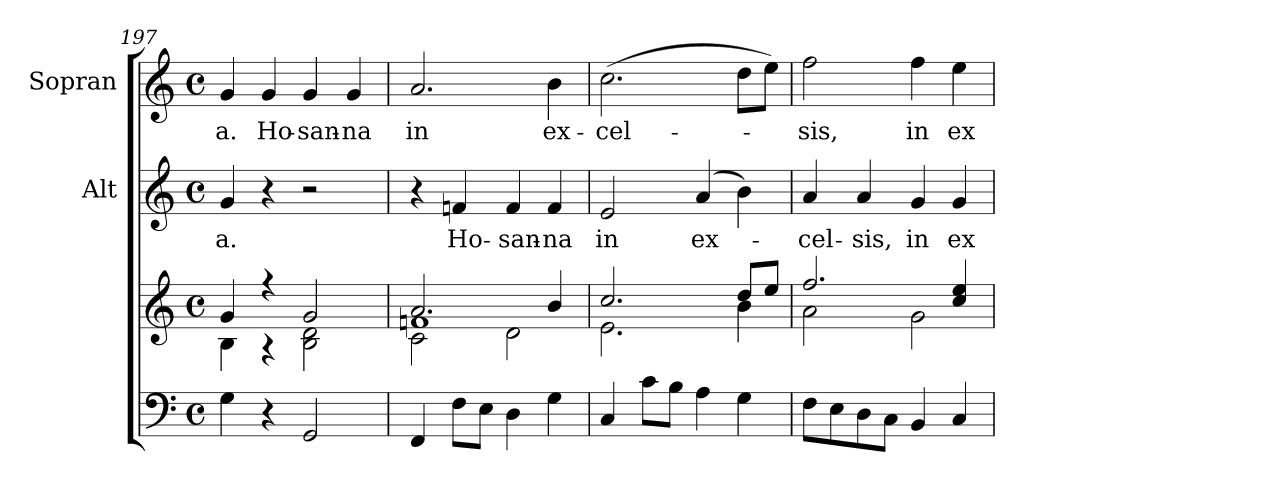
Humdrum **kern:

**kern	**kern	**kern	**text	**kern	**text
*part3	*part3	*part2	*part2	*part1	*part1
*staff4	*staff3	*staff2	*staff2	*staff1	*staff1
*	*	*I"Alt	*	*I"Sopran	*
*clefF4	*clefG2	*clefG2	*	*clefG2	*
*k[]	*k[]	*k[]	*	*k[]	*
*C:	*C:	*C:	*	*C:	*
*M4/4	*M4/4	*M4/4	*	*M4/4	*
*met(c)	*met(c)	*met(c)	*	*met(c)	*
=197	=197	=197	=197	=197	=197
*	*^	*	*	*	*
!	!	!	!	!LO:LY:b	!	!LO:LY:b
4G\	4g/	4B\	4g/	-a.	4g/	-a.
!	!	!	!	!	!	!LO:LY:b
4r	4r	4r	4r	.	4g/	Ho-
!	!	!	!	!	!	!LO:LY:b
2GG/	2g/	2B\ 2d\	2r	.	4g/	-san-
!	!	!	!	!	!	!LO:LY:b
.	.	.	.	.	4g/	-na
=198	=198	=198	=198	=198	=198	=198
*	*	*^	*	*	*	*
!	!	!	!	!	!	!	!LO:LY:b
4FF/	2.a/	2c\	1fn	4r	.	2.a/	in
!	!	!	!	!	!LO:LY:b	!	!
8F\L	.	.	.	4fn/	Ho-	.	.
8E\J	.	.	.	.	.	.	.
!	!	!	!	!	!LO:LY:b	!	!
4D\	.	2d\	.	4f/	-san-	.	.
!	!	!	!	!	!LO:LY:b	!	!LO:LY:b
4G\	4b/	.	.	4f/	-na	4b\	ex-
*	*	*v	*v	*	*	*	*
=199	=199	=199	=199	=199	=199	=199
!	!	!	!	!LO:LY:b	!	!LO:LY:b
4C/	2.cc/	2.e\	2e/	in	(>2.cc\	-cel-
8c\L	.	.	.	.	.	.
8B\J	.	.	.	.	.	.
!	!	!	!	!LO:LY:b	!	!
4A\	.	.	(4a/	ex-	.	.
4G\	8dd/L	4b\	4b\)	.	8dd\L	.
.	8ee/J	.	.	.	8ee\J)	.
=200	=200	=200	=200	=200	=200	=200
!	!	!	!	!LO:LY:b	!	!LO:LY:b
8F\L	2.ff/	2a\	4a/	-cel-	2ff\	-sis,
8E\	.	.	.	.	.	.
!	!	!	!	!LO:LY:b	!	!
8D\	.	.	4a/	-sis,	.	.
8C\J	.	.	.	.	.	.
!	!	!	!	!LO:LY:b	!	!LO:LY:b
4BB/	.	2g\	4g/	in	4ff\	in
!	!	!	!	!LO:LY:b	!	!LO:LY:b
4C/	4cc/ 4ee/	.	4g/	ex-	4ee\	ex-
*	*v	*v	*	*	*	*
=	=	=	=	=	=
*-	*-	*-	*-	*-	*-
